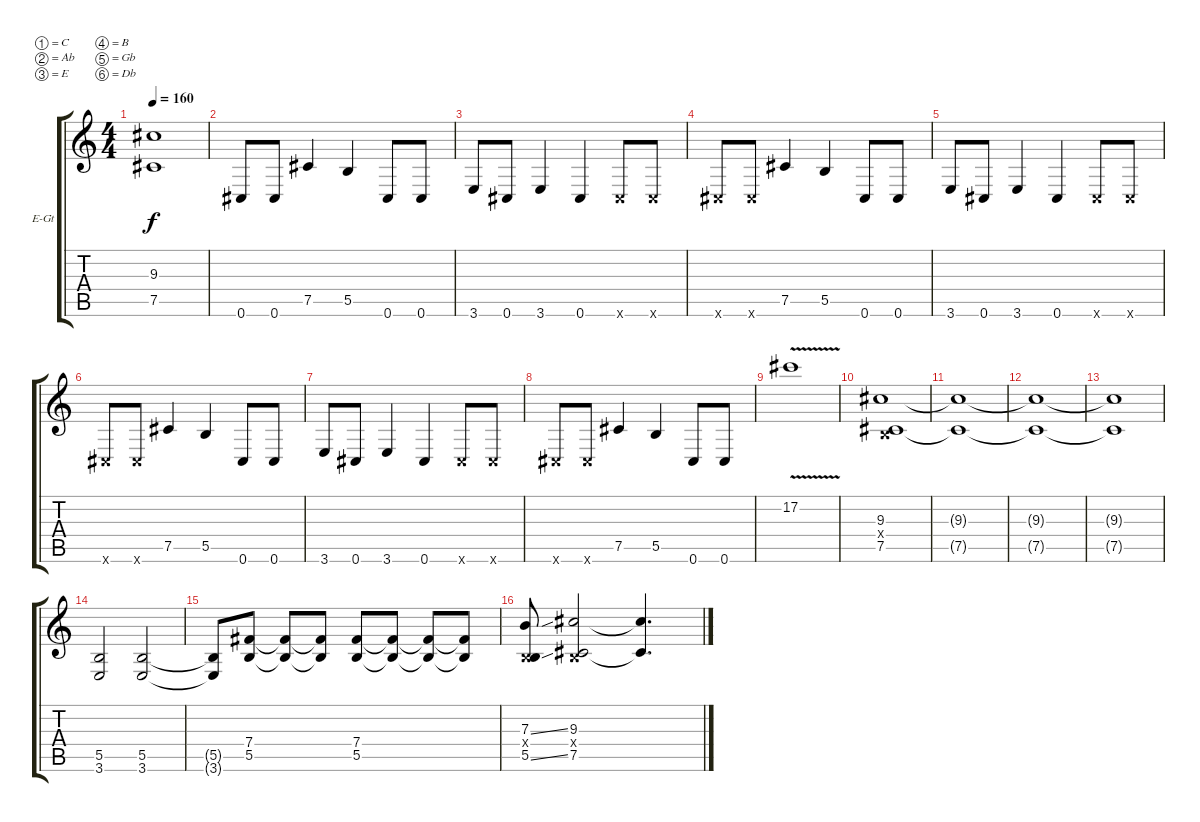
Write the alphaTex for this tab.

\bracketExtendMode groupsimilarinstruments
\firstSystemTrackNameOrientation horizontal
\otherSystemsTrackNameOrientation horizontal
\track ("James Root" "E-Gt") {instrument distortionguitar}
\staff {score tabs}
\tuning (C4 Ab3 E3 B2 Gb2 Db2)
\ts (4 4)
\tempo 160
\clef g2
\ks c
(9.3{t} 7.5{t}).1{dy f} |
0.6.8 0.6.8 7.5.4 5.5.4 0.6.8 0.6.8 |
3.6.8 0.6.8 3.6.4 0.6.4 0.6{x}.8 0.6{x}.8 |
0.6{x}.8 0.6{x}.8 7.5.4 5.5.4 0.6.8 0.6.8 |
3.6.8 0.6.8 3.6.4 0.6.4 0.6{x}.8 0.6{x}.8 |
0.6{x}.8 0.6{x}.8 7.5.4 5.5.4 0.6.8 0.6.8 |
3.6.8 0.6.8 3.6.4 0.6.4 0.6{x}.8 0.6{x}.8 |
0.6{x}.8 0.6{x}.8 7.5.4 5.5.4 0.6.8 0.6.8 |
17.2{v}.1 |
(9.3 0.4{x} 7.5).1 |
(9.3{t} 7.5{t}).1 |
(9.3{t} 7.5{t}).1 |
(9.3{t} 7.5{t}).1 |
(5.5 3.6).2 (5.5 3.6).2 |
(5.5{t} 3.6{t}).8 (7.4 5.5).8 (7.4{t} 5.5{t}).8 (7.4{t} 5.5{t}).8 (7.4 5.5).8 (7.4{t} 5.5{t}).8 (7.4{t} 5.5{t}).8 (7.4{t} 5.5{t}).8 |
(7.3{ss} 0.4{x} 5.5{ss}).8 (9.3 0.4{x} 7.5).2 (9.3{t} 7.5{t}).4{d}
